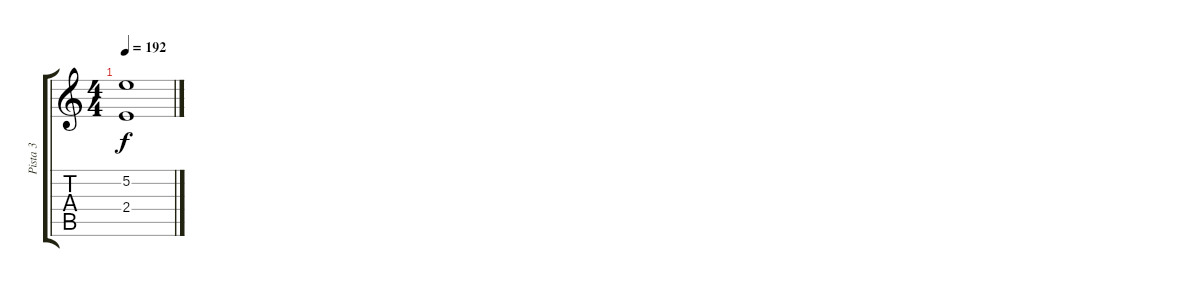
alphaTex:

\track ("Pista 3" "Pista 3") {instrument distortionguitar}
\staff {score tabs}
\tuning (E4 B3 G3 D3 A2 E2) {hide}
\ts (4 4)
\tempo 192
\clef g2
\ks c
(5.2{t} 2.4{t}).1{dy f}
